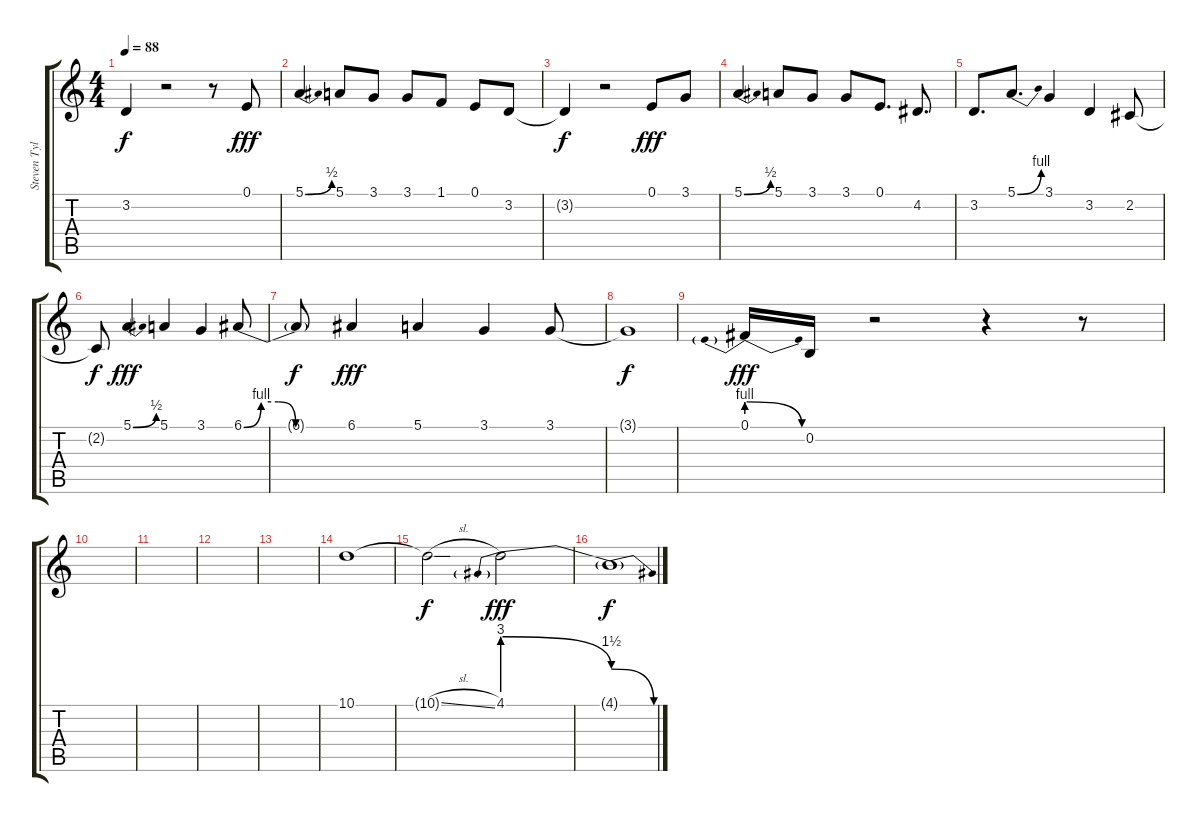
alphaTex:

\track ("Steven Tyler" "Steven Tyl") {instrument harmonica}
\staff {score tabs}
\tuning (E4 B3 G3 D3 A2 E2) {hide}
\ts (4 4)
\tempo 88
\clef g2
\ks c
3.2{t}.4{dy f} r.2 r.8 0.1.8{dy fff} |
5.1{be (bend 0 0 60 2)}.4 5.1.8 3.1.8 3.1.8 1.1.8 0.1.8 3.2.8 |
3.2{t}.4{dy f} r.2 0.1.8{dy fff} 3.1.8 |
5.1{be (bend 0 0 60 2)}.4 5.1.8 3.1.8 3.1.8 0.1.8{d} 4.2.8{d} |
3.2.8{d} 5.1{be (bend 0 0 60 4)}.8{d} 3.1.4 3.2.4 2.2.8 |
2.2{t}.8{dy f} 5.1{be (bend 0 0 60 2)}.4{dy fff} 5.1.4 3.1.4 6.1{be (custom 0 0 10 4 20 4 30 0 60 0)}.8 |
6.1{t}.8{dy f} 6.1.4{dy fff} 5.1.4 3.1.4 3.1.8 |
3.1{t}.1{dy f} |
0.1{be (prebendrelease 0 4 60 0)}.16{dy fff} 0.2.16 r.2 r.4 r.8 |
|
|
|
|
10.1.1 |
10.1{sl t}.2{dy f} 4.1{be (prebendrelease 0 12 60 6)}.2{dy fff} |
4.1{be (release 0 6 60 0) t}.1{dy f}
